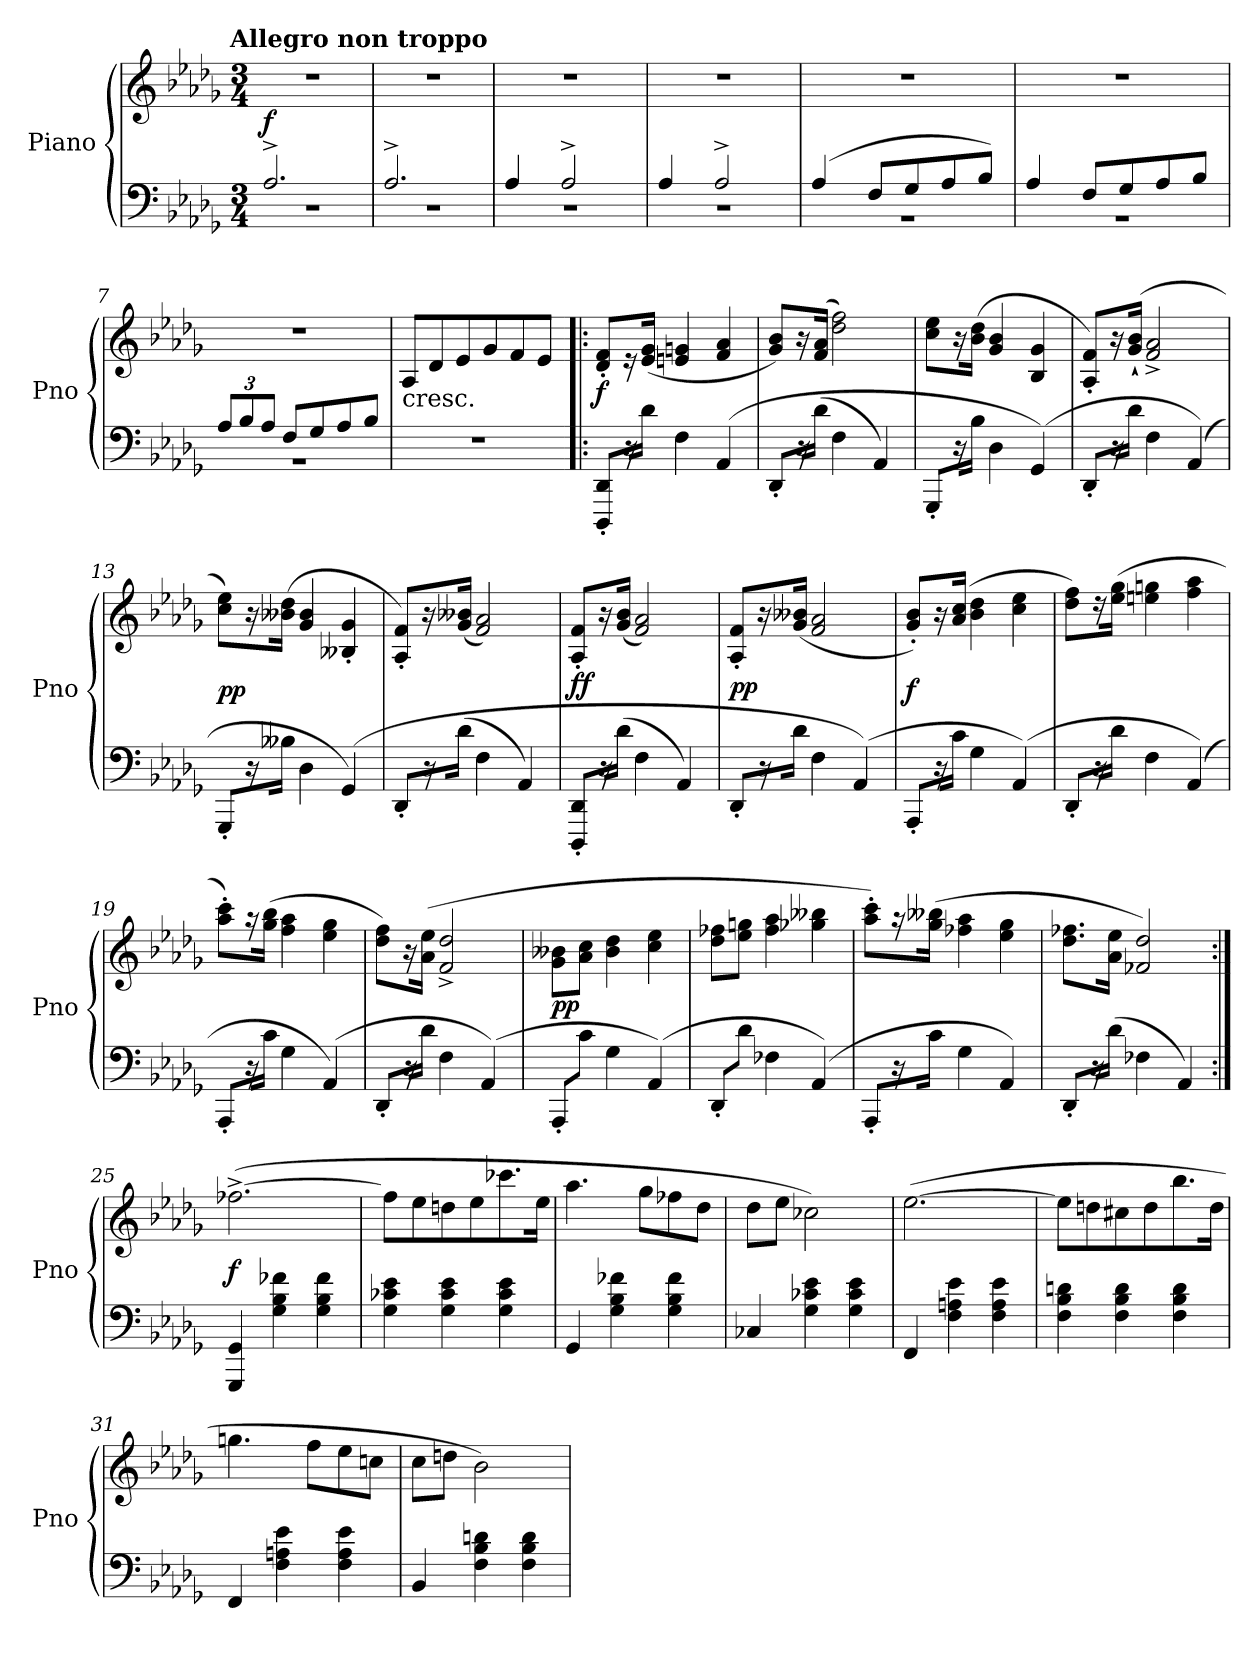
**kern	**kern	**dynam
*part1	*part1	*part1
*staff2	*staff1	*staff1/2
*I"Piano	*	*
*I'Pno	*	*
*clefF4	*clefG2	*
*k[b-e-a-d-g-]	*k[b-e-a-d-g-]	*
*D-:	*D-:	*
!!LO:TX:omd:t=Allegro non troppo
*M3/4	*M3/4	*
*MM120	*MM120	*
=1	=1	=1
*^	*	*
2.A-^/	2.r	2.r	f
=2	=2	=2	=2
2.A-^/	2.r	2.r	.
=3	=3	=3	=3
4A-/	2.r	2.r	.
2A-^/	.	.	.
=4	=4	=4	=4
4A-/	2.r	2.r	.
2A-^/	.	.	.
=5	=5	=5	=5
(4A-/	2.r	2.r	.
8F/L	.	.	.
8G-/	.	.	.
8A-/	.	.	.
8B-/J)	.	.	.
=6	=6	=6	=6
4A-/	2.r	2.r	.
8F/L	.	.	.
8G-/	.	.	.
8A-/	.	.	.
8B-/J	.	.	.
=7	=7	=7	=7
12A-/L	2.r	2.r	.
12B-/	.	.	.
12A-/J	.	.	.
8F/L	.	.	.
8G-/	.	.	.
8A-/	.	.	.
8B-/J	.	.	.
*v	*v	*	*
=8	=8	=8
!	!LO:TX:c:t=cresc.	!
2.r	8A-/L	.
.	8d-/	.
.	8e-/	.
.	8g-/	.
.	8f/	.
.	8e-/J	.
=9!|:	=9!|:	=9!|:
8DDD-'/ 8DD-'/L	8d-'/ 8f'/L	f
16r	16r	.
16d-\Jk	(16e-/ 16g-/Jk	.
4F\	4en/ 4gn/	.
(4AA-/	4f/ 4a-/	.
=10	=10	=10
8DD-'/L	8g-/ 8b-/L)	.
16r	16r	.
(16d-\Jk	(16f/ 16a-/Jk	.
4F\	2dd-\ 2ff\)	.
4AA-/)	.	.
=11	=11	=11
8GGG-'/L	8cc\ 8ee-\L	.
16r	16r	.
16B-\Jk	(16b-\ 16dd-\Jk	.
4D-\	4g-/ 4b-/	.
(4GG-/)	4B-/ 4g-/	.
=12	=12	=12
8DD-'/L	8A-'/ 8f'/L)	.
16r	16r	.
16d-\Jk	(16g-`/ 16b-`/Jk	.
4F\	2f^/ 2a-^/	.
(4AA-/)	.	.
=13	=13	=13
8GGG-'/L	8cc\ 8ee-\L)	pp
16r	16r	.
16B--X\Jk	(16b--X\ 16dd-\Jk	.
4D-\	4g-/ 4b--/	.
(4GG-/)	4B--X'/ 4g-'/	.
=14	=14	=14
8DD-'/L	8A-'/ 8f'/L)	.
16r	16r	.
(16d-\Jk	(16g-/ 16b--X/Jk	.
4F\	2f/ 2a-/)	.
4AA-/)	.	.
=15	=15	=15
8DDD-'/ 8DD-'/L	8A-'/ 8f'/L	ff
16r	16r	.
(16d-\Jk	(16g-/ 16b-/Jk	.
4F\	2f/ 2a-/)	.
4AA-/)	.	.
=16	=16	=16
8DD-'/L	8A-'/ 8f'/L	pp
16r	16r	.
16d-\Jk	(16g-/ 16b--X/Jk	.
4F\	2f/ 2a-/	.
(4AA-/)	.	.
=17	=17	=17
8AAA-'/L	8g-'/ 8b-'/L)	f
16r	16r	.
16c\Jk	(16a-/ 16cc/Jk	.
4G-\	4b-\ 4dd-\	.
(4AA-/)	4cc\ 4ee-\	.
=18	=18	=18
8DD-'/L	8dd-\ 8ff\L)	.
16r	16r	.
16d-\Jk	(16ee-\ 16gg-\Jk	.
4F\	4een\ 4ggn\	.
(4AA-/)	4ff\ 4aa-\	.
=19	=19	=19
8AAA-'/L	8aa-'\ 8ccc'\L)	.
16r	16r	.
16c\Jk	(16gg-\ 16bb-\Jk	.
4G-\	4ff\ 4aa-\	.
(4AA-/)	4ee-\ 4gg-\	.
=20	=20	=20
8DD-'/L	8dd-\ 8ff\L)	.
16r	16r	.
16d-\Jk	(16a-\ 16ee-\Jk	.
4F\	2f^/ 2dd-^/	.
(4AA-/)	.	.
=21	=21	=21
8AAA-'/L	8g-\ 8b--X\L	pp
8c\J	8a-\ 8cc\J	.
4G-\	4b--\ 4dd-\	.
(4AA-/)	4cc\ 4ee-\	.
=22	=22	=22
8DD-'/L	8dd-\ 8ff-X\L	.
8d-\J	8ee-\ 8ggn\J	.
4F-X\	4ff-\ 4aa-\	.
(4AA-/)	4gg-X\ 4bb--X\	.
=23	=23	=23
8AAA-'/L	8aa-'\ 8ccc'\L)	.
16r	16r	.
16c\Jk	(16gg-\ 16bb--X\Jk	.
4G-\	4ff-X\ 4aa-\	.
4AA-/)	4ee-\ 4gg-\	.
=24	=24	=24
8DD-'/L	8.dd-\ 8.ff-X\L	.
16r	.	.
(16d-\Jk	16a-\ 16ee-\Jk	.
4F-X\	2f-X/ 2dd-/)	.
4AA-/)	.	.
=25:|!	=25:|!	=25:|!
4GGG-/ 4GG-/	([2.ff-X^\	f
4G-\ 4B-\ 4f-X\	.	.
4G-\ 4B-\ 4f-\	.	.
=26	=26	=26
4G-\ 4c-X\ 4e-\	8ff-\L]	.
.	8ee-\	.
4G-\ 4c-\ 4e-\	8ddn\	.
.	8ee-\	.
4G-\ 4c-\ 4e-\	8.ccc-X\	.
.	16ee-\Jk	.
=27	=27	=27
4GG-/	4.aa-\	.
4G-\ 4B-\ 4f-X\	.	.
.	8gg-\L	.
4G-\ 4B-\ 4f-\	8ff-X\	.
.	8dd-\J	.
=28	=28	=28
4C-X/	8dd-\L	.
.	8ee-\J	.
4G-\ 4c-X\ 4e-\	2cc-X\)	.
4G-\ 4c-\ 4e-\	.	.
=29	=29	=29
4FF/	([2.ee-\	.
4F\ 4An\ 4e-\	.	.
4F\ 4A\ 4e-\	.	.
=30	=30	=30
4F\ 4B-\ 4dn\	8ee-\L]	.
.	8ddn\	.
4F\ 4B-\ 4d\	8cc#X\	.
.	8dd\	.
4F\ 4B-\ 4d\	8.bb-\	.
.	16dd\Jk	.
=31	=31	=31
4FF/	4.ggn\	.
4F\ 4An\ 4e-\	.	.
.	8ff\L	.
4F\ 4A\ 4e-\	8ee-\	.
.	8ccn\J	.
=32	=32	=32
4BB-/	8cc\L	.
.	8ddn\J	.
4F\ 4B-\ 4dn\	2b-\)	.
4F\ 4B-\ 4d\	.	.
=	=	=
*-	*-	*-
